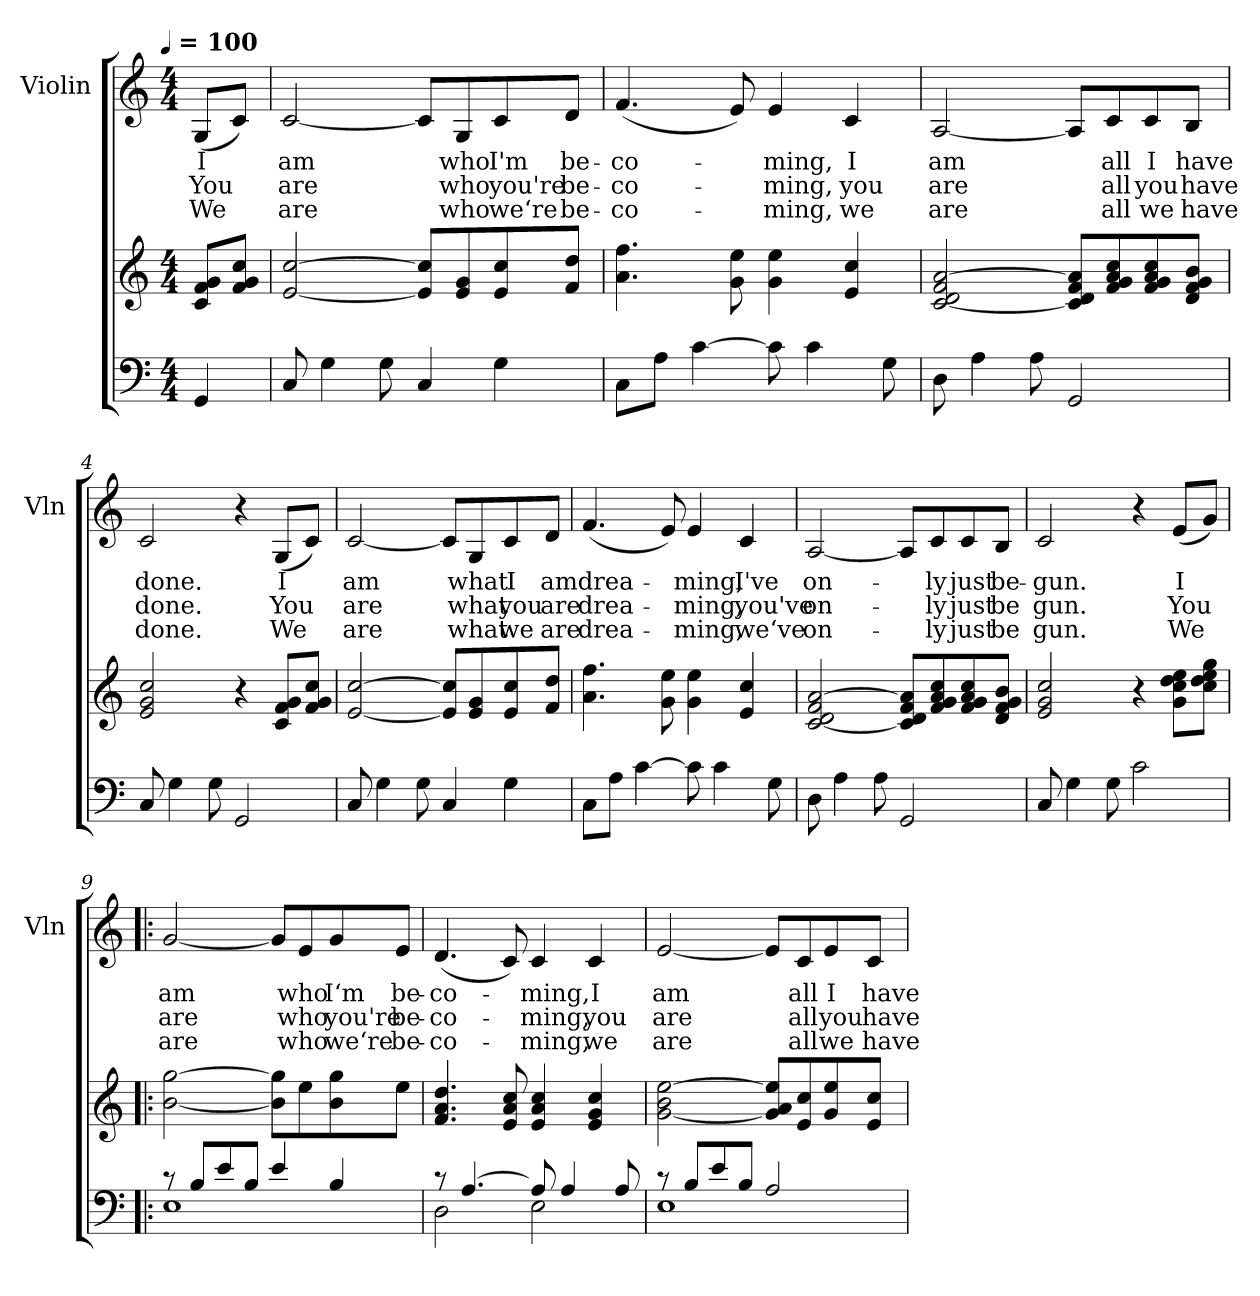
**kern	**kern	**kern	**text	**text	**text
*part2	*part2	*part1	*part1	*part1	*part1
*staff3	*staff2	*staff1	*staff1	*staff1	*staff1
*	*	*I"Violin	*	*	*
*	*	*I'Vln	*	*	*
*clefF4	*clefG2	*clefG2	*	*	*
!!LO:TX:omd:t=[quarter] = 100
*M4/4	*M4/4	*M4/4	*	*	*
*MM100	*MM100	*MM100	*	*	*
=	=	=	=	=	=
4GG/	8c 8f 8gL	(<8GL	I	You	We
.	8f 8g 8ccJ	8cJ)	.	.	.
=1	=1	=1	=1	=1	=1
8C/	[2e/ [2cc/	[2c/	am	are	are
4G\	.	.	.	.	.
8G\	.	.	.	.	.
4C/	8e] 8cc]L	8cL]	.	.	.
.	8e 8g	8G	who	who	who
4G\	8e 8cc	8c	I'm	you're	we‘re
.	8f 8ddJ	8dJ	be-	be-	be-
=2	=2	=2	=2	=2	=2
8CL	4.a\ 4.ff\	(<4.f/	-co-	-co-	-co-
8AJ	.	.	.	.	.
[4c\	.	.	.	.	.
.	8g\ 8ee\	8e/)	.	.	.
8c\]	4g\ 4ee\	4e/	-ming,	-ming,	-ming,
4c\	.	.	.	.	.
.	4e/ 4cc/	4c/	I	you	we
8G\	.	.	.	.	.
=3	=3	=3	=3	=3	=3
8D\	[2c/ 2d/ 2f/ [2a/	[2A/	am	are	are
4A\	.	.	.	.	.
8A\	.	.	.	.	.
2GG/	8c] 8d 8f 8a]L	8AL]	.	.	.
.	8f 8g 8a 8cc	8c	all	all	all
.	8f 8g 8a 8cc	8c	I	you	we
.	8d 8f 8g 8bJ	8BJ	have	have	have
!!LO:LB:g=z
=4	=4	=4	=4	=4	=4
8C/	2e/ 2g/ 2cc/	2c/	done.	done.	done.
4G\	.	.	.	.	.
8G\	.	.	.	.	.
2GG/	4r	4r	.	.	.
.	8c 8f 8gL	(<8GL	I	You	We
.	8f 8g 8ccJ	8cJ)	.	.	.
=5	=5	=5	=5	=5	=5
8C/	[2e/ [2cc/	[2c/	am	are	are
4G\	.	.	.	.	.
8G\	.	.	.	.	.
4C/	8e] 8cc]L	8cL]	.	.	.
.	8e 8g	8G	what	what	what
4G\	8e 8cc	8c	I	you	we
.	8f 8ddJ	8dJ	am	are	are
=6	=6	=6	=6	=6	=6
8CL	4.a\ 4.ff\	(<4.f/	drea-	drea-	drea-
8AJ	.	.	.	.	.
[4c\	.	.	.	.	.
.	8g\ 8ee\	8e/)	.	.	.
8c\]	4g\ 4ee\	4e/	-ming,	-ming,	-ming,
4c\	.	.	.	.	.
.	4e/ 4cc/	4c/	I've	you've	we‘ve
8G\	.	.	.	.	.
=7	=7	=7	=7	=7	=7
8D\	[2c/ 2d/ 2f/ [2a/	[2A/	on-	on-	on-
4A\	.	.	.	.	.
8A\	.	.	.	.	.
2GG/	8c] 8d 8f 8a]L	8AL]	.	.	.
.	8f 8g 8a 8cc	8c	-ly	-ly	-ly
.	8f 8g 8a 8cc	8c	just	just	just
.	8d 8f 8g 8bJ	8BJ	be-	be	be
!!LO:LB:g=z
=8	=8	=8	=8	=8	=8
8C/	2e/ 2g/ 2cc/	2c/	gun.	gun.	gun.
4G\	.	.	.	.	.
8G\	.	.	.	.	.
2c\	4r	4r	.	.	.
.	8g 8cc 8dd 8eeL	(<8eL	I	You	We
.	8cc 8dd 8ee 8ggJ	8gJ)	.	.	.
=9!|:	=9!|:	=9!|:	=9!|:	=9!|:	=9!|:
*^	*	*	*	*	*
8r	1E	[2b\ [2gg\	[2g/	am	are	are
8BL	.	.	.	.	.	.
8e	.	.	.	.	.	.
8BJ	.	.	.	.	.	.
4e/	.	8b] 8gg]L	8gL]	.	.	.
.	.	8ee	8e	who	who	who
4B/	.	8b 8gg	8g	I‘m	you're	we‘re
.	.	8eeJ	8eJ	be-	be-	be-
=10	=10	=10	=10	=10	=10	=10
8r	2D\	4.f/ 4.a/ 4.dd/	(<4.d/	-co-	-co-	-co-
[4.A/	.	.	.	.	.	.
.	.	8e/ 8a/ 8cc/	8c/)	.	.	.
8A/]	2E\	4e/ 4a/ 4cc/	4c/	-ming,	-ming,	-ming,
4A/	.	.	.	.	.	.
.	.	4e/ 4g/ 4cc/	4c/	I	you	we
8A/	.	.	.	.	.	.
!!LO:PB:g=z
=11	=11	=11	=11	=11	=11	=11
8r	1E	[2g\ 2b\ [2ee\	[2e/	am	are	are
8BL	.	.	.	.	.	.
8e	.	.	.	.	.	.
8BJ	.	.	.	.	.	.
2A/	.	8g] 8a 8ee]L	8eL]	.	.	.
.	.	8e 8cc	8c	all	all	all
.	.	8g 8ee	8e	I	you	we
.	.	8e 8ccJ	8cJ	have	have	have
*v	*v	*	*	*	*	*
=	=	=	=	=	=
*-	*-	*-	*-	*-	*-
